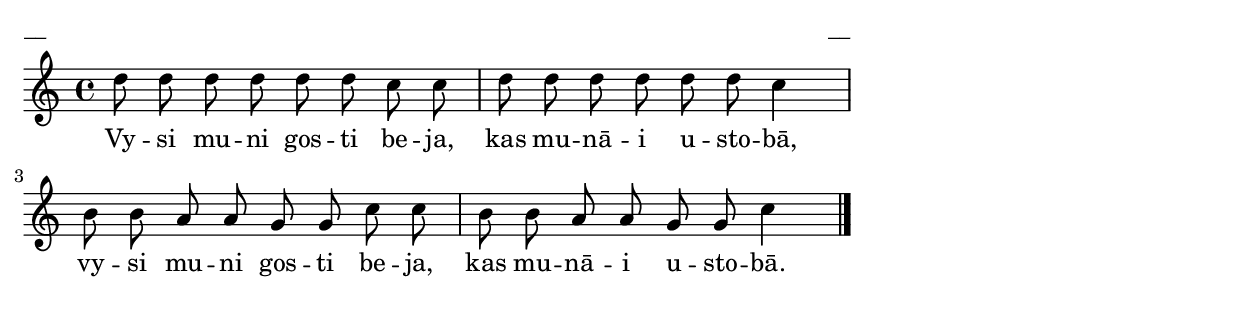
\version "2.13.18"

\paper {
line-width = 14\cm
left-margin = 0.4\cm
between-system-padding = 0.1\cm
between-system-space = 0.1\cm
}
% SBTZK, p.8
\layout {
indent = #0
ragged-last = ##f
}


voiceA = \relative c' {
\clef "treble"
\key c \major
\time 4/4
d'8 d d d d d c c | d d d d d d c4 |
b8 b a a g g c c | b b a a g g c4 \bar"|."
}

lyricA = \lyricmode {
Vy -- si mu -- ni gos -- ti be -- ja, kas mu -- nā -- i u -- sto -- bā,
vy -- si mu -- ni gos -- ti be -- ja, kas mu -- nā -- i u -- sto -- bā.
}


fullScore = <<
%\new ChordNames { \chordsA }
\new Staff {
<<
\new Voice = "voiceA" { \oneVoice \autoBeamOff \voiceA }
\lyricsto "voiceA" \new Lyrics  \lyricA
%\new Voice = "voiceB" { \voiceTwo \autoBeamOff \voiceB }
>>
}
>>



\score {
\fullScore
\header { piece = "__" opus = "__" }
}
\markup { \with-color #(x11-color 'white) \sans \smaller "__" }
\score {
\unfoldRepeats
\fullScore
\midi {
\context { \Staff \remove "Staff_performer" }
\context { \Voice \consists "Staff_performer" }
}
}


